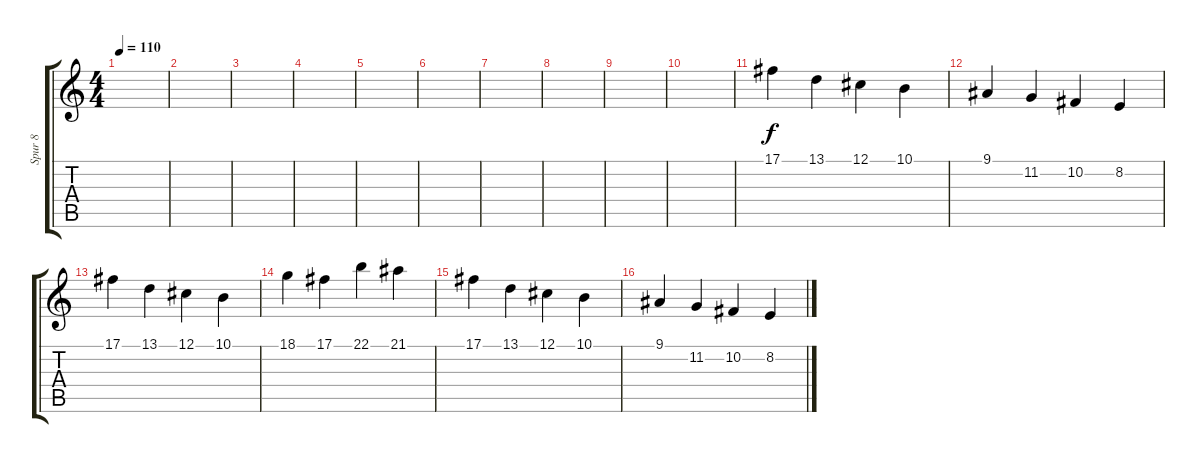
\track ("Spur 8" "Spur 8") {instrument acousticgrandpiano}
\staff {score tabs}
\tuning (Db4 Ab3 E3 B2 Gb2 Db2) {hide}
\ts (4 4)
\tempo 110
\clef g2
\ks c
|
|
|
|
|
|
|
|
|
|
17.1.4{volume 15} 13.1.4 12.1.4 10.1.4 |
9.1.4 11.2.4 10.2.4 8.2.4 |
17.1.4 13.1.4 12.1.4 10.1.4 |
18.1.4 17.1.4 22.1.4 21.1.4 |
17.1.4{volume 15} 13.1.4 12.1.4 10.1.4 |
9.1.4 11.2.4 10.2.4 8.2.4
